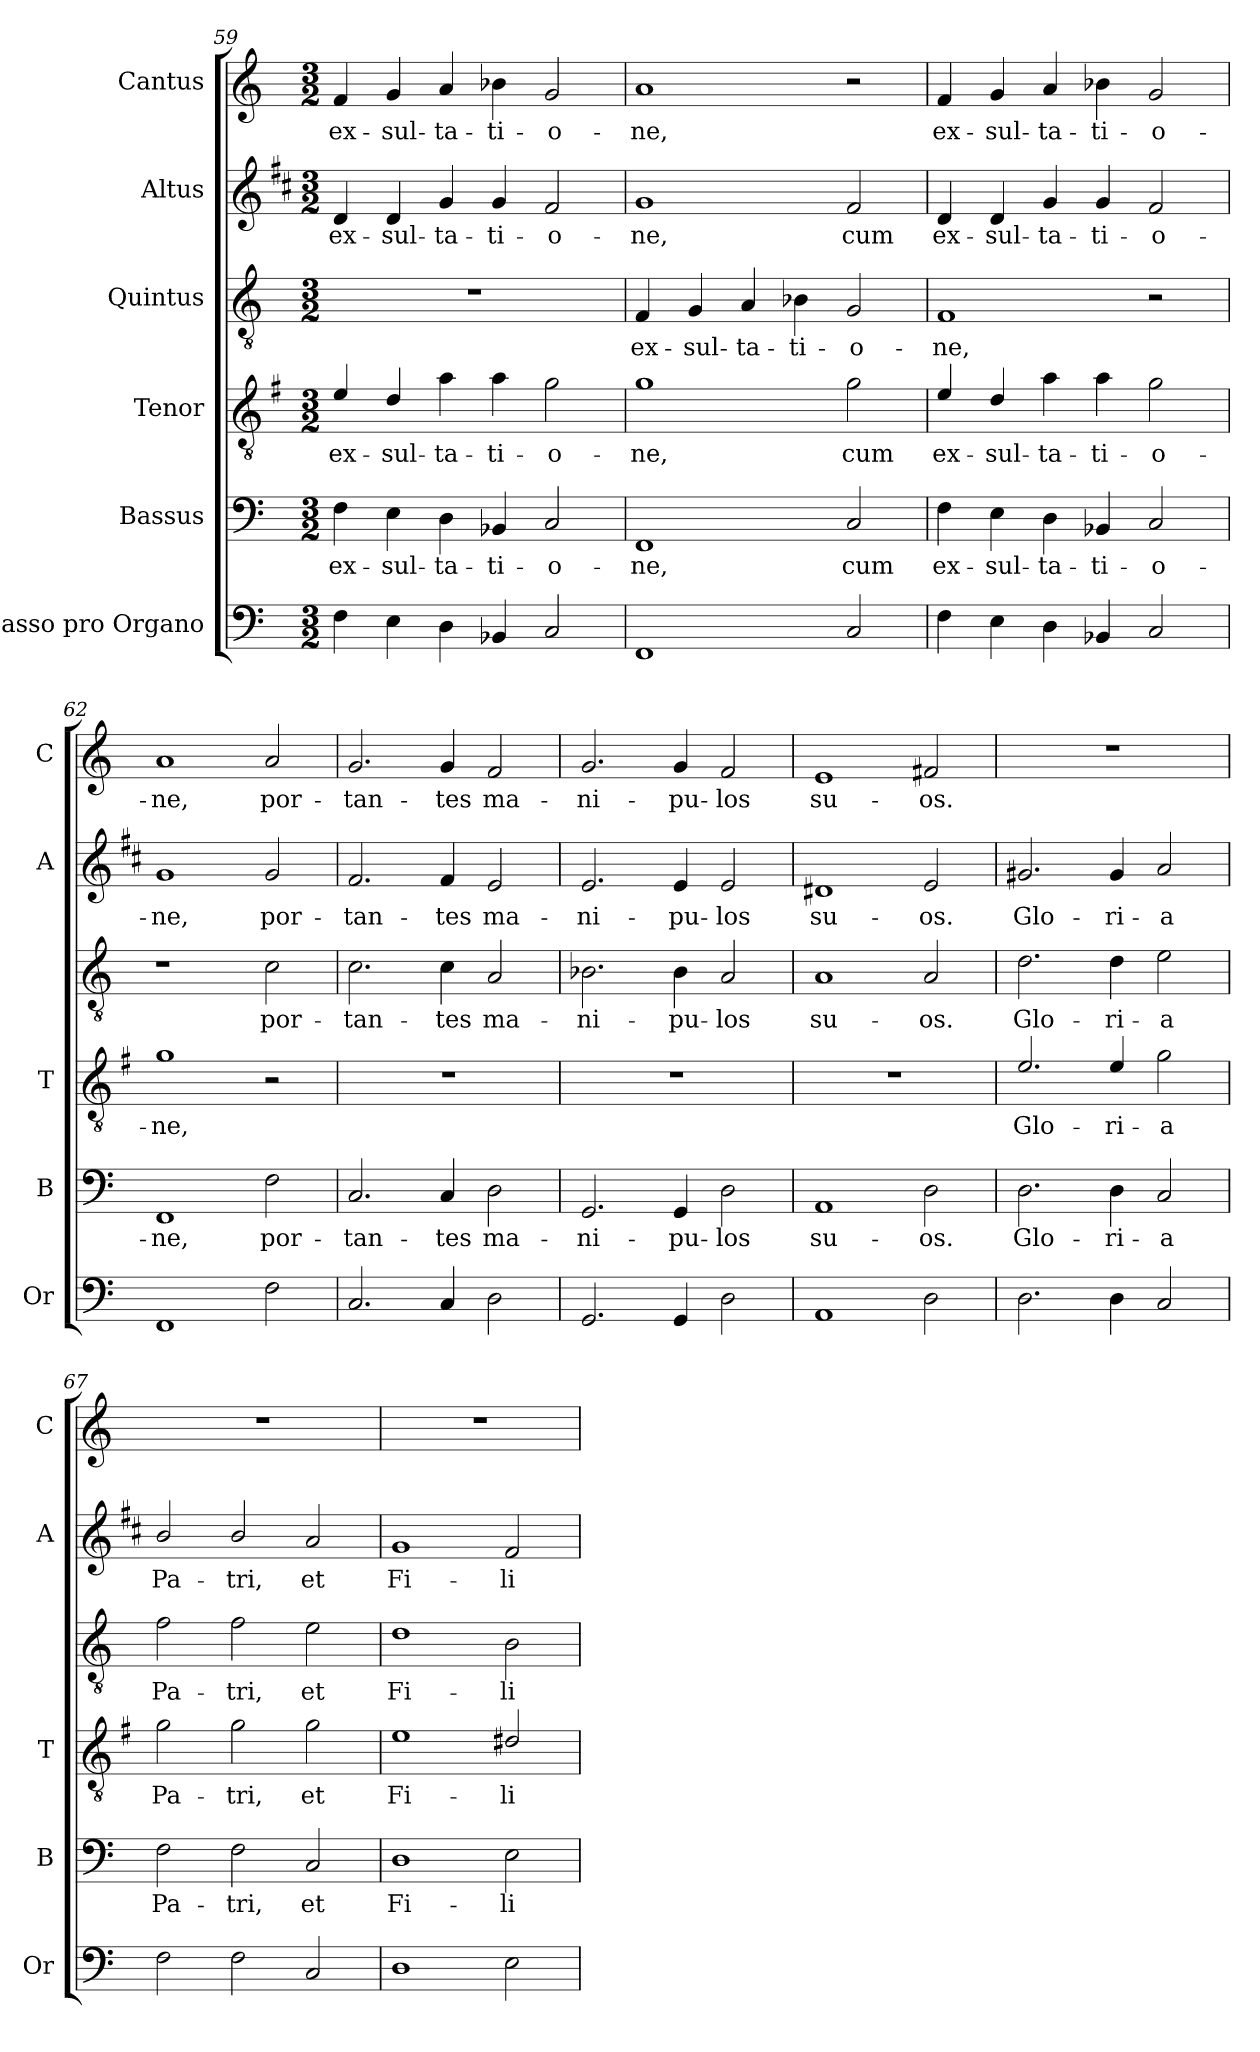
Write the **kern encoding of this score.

**kern	**kern	**text	**kern	**text	**kern	**text	**kern	**text	**kern	**text
*part6	*part5	*part5	*part4	*part4	*part3	*part3	*part2	*part2	*part1	*part1
*staff6	*staff5	*staff5	*staff4	*staff4	*staff3	*staff3	*staff2	*staff2	*staff1	*staff1
*I"Basso pro Organo	*I"Bassus	*	*I"Tenor	*	*I"Quintus	*	*I"Altus	*	*I"Cantus	*
*I'Or	*I'B	*	*I'T	*	*	*	*I'A	*	*I'C	*
*clefF4	*clefF4	*	*clefGv2	*	*clefGv2	*	*clefG2	*	*clefG2	*
*	*	*	*ITrd4c7	*	*	*	*ITrd1c2	*	*	*
*k[]	*k[]	*	*k[]	*	*k[]	*	*k[]	*	*k[]	*
*C:	*C:	*	*C:	*	*C:	*	*C:	*	*C:	*
*M3/2	*M3/2	*	*M3/2	*	*M3/2	*	*M3/2	*	*M3/2	*
=59	=59	=59	=59	=59	=59	=59	=59	=59	=59	=59
!	!	!LO:LY:b	!	!LO:LY:b	!	!	!	!LO:LY:b	!	!LO:LY:b
4F\	4F\	ex-	4A/	ex-	1.r	.	4c/	ex-	4f/	ex-
!	!	!LO:LY:b	!	!LO:LY:b	!	!	!	!LO:LY:b	!	!LO:LY:b
4E\	4E\	-sul-	4G/	-sul-	.	.	4c/	-sul-	4g/	-sul-
!	!	!LO:LY:b	!	!LO:LY:b	!	!	!	!LO:LY:b	!	!LO:LY:b
4D\	4D\	-ta-	4d\	-ta-	.	.	4f/	-ta-	4a/	-ta-
!	!	!LO:LY:b	!	!LO:LY:b	!	!	!	!LO:LY:b	!	!LO:LY:b
4BB-X/	4BB-X/	-ti-	4d\	-ti-	.	.	4f/	-ti-	4b-X\	-ti-
!	!	!LO:LY:b	!	!LO:LY:b	!	!	!	!LO:LY:b	!	!LO:LY:b
2C/	2C/	-o-	2c\	-o-	.	.	2e/	-o-	2g/	-o-
!!LO:LB:g=z
=60	=60	=60	=60	=60	=60	=60	=60	=60	=60	=60
!	!	!LO:LY:b	!	!LO:LY:b	!	!LO:LY:b	!	!LO:LY:b	!	!LO:LY:b
1FF	1FF	-ne,	1c	-ne,	4F/	ex-	1f	-ne,	1a	-ne,
!	!	!	!	!	!	!LO:LY:b	!	!	!	!
.	.	.	.	.	4G/	-sul-	.	.	.	.
!	!	!	!	!	!	!LO:LY:b	!	!	!	!
.	.	.	.	.	4A/	-ta-	.	.	.	.
!	!	!	!	!	!	!LO:LY:b	!	!	!	!
.	.	.	.	.	4B-X\	-ti-	.	.	.	.
!	!	!LO:LY:b	!	!LO:LY:b	!	!LO:LY:b	!	!LO:LY:b	!	!
2C/	2C/	cum	2c\	cum	2G/	-o-	2e/	cum	2r	.
=61	=61	=61	=61	=61	=61	=61	=61	=61	=61	=61
!	!	!LO:LY:b	!	!LO:LY:b	!	!LO:LY:b	!	!LO:LY:b	!	!LO:LY:b
4F\	4F\	ex-	4A/	ex-	1F	-ne,	4c/	ex-	4f/	ex-
!	!	!LO:LY:b	!	!LO:LY:b	!	!	!	!LO:LY:b	!	!LO:LY:b
4E\	4E\	-sul-	4G/	-sul-	.	.	4c/	-sul-	4g/	-sul-
!	!	!LO:LY:b	!	!LO:LY:b	!	!	!	!LO:LY:b	!	!LO:LY:b
4D\	4D\	-ta-	4d\	-ta-	.	.	4f/	-ta-	4a/	-ta-
!	!	!LO:LY:b	!	!LO:LY:b	!	!	!	!LO:LY:b	!	!LO:LY:b
4BB-X/	4BB-X/	-ti-	4d\	-ti-	.	.	4f/	-ti-	4b-X\	-ti-
!	!	!LO:LY:b	!	!LO:LY:b	!	!	!	!LO:LY:b	!	!LO:LY:b
2C/	2C/	-o-	2c\	-o-	2r	.	2e/	-o-	2g/	-o-
=62	=62	=62	=62	=62	=62	=62	=62	=62	=62	=62
!	!	!LO:LY:b	!	!LO:LY:b	!	!	!	!LO:LY:b	!	!LO:LY:b
1FF	1FF	-ne,	1c	-ne,	1r	.	1f	-ne,	1a	-ne,
!	!	!LO:LY:b	!	!	!	!LO:LY:b	!	!LO:LY:b	!	!LO:LY:b
2F\	2F\	por-	2r	.	2c\	por-	2f/	por-	2a/	por-
=63	=63	=63	=63	=63	=63	=63	=63	=63	=63	=63
!	!	!LO:LY:b	!	!	!	!LO:LY:b	!	!LO:LY:b	!	!LO:LY:b
2.C/	2.C/	-tan-	1.r	.	2.c\	-tan-	2.e/	-tan-	2.g/	-tan-
!	!	!LO:LY:b	!	!	!	!LO:LY:b	!	!LO:LY:b	!	!LO:LY:b
4C/	4C/	-tes	.	.	4c\	-tes	4e/	-tes	4g/	-tes
!	!	!LO:LY:b	!	!	!	!LO:LY:b	!	!LO:LY:b	!	!LO:LY:b
2D\	2D\	ma-	.	.	2A/	ma-	2d/	ma-	2f/	ma-
=64	=64	=64	=64	=64	=64	=64	=64	=64	=64	=64
!	!	!LO:LY:b	!	!	!	!LO:LY:b	!	!LO:LY:b	!	!LO:LY:b
2.GG/	2.GG/	-ni-	1.r	.	2.B-X\	-ni-	2.d/	-ni-	2.g/	-ni-
!	!	!LO:LY:b	!	!	!	!LO:LY:b	!	!LO:LY:b	!	!LO:LY:b
4GG/	4GG/	-pu-	.	.	4B-\	-pu-	4d/	-pu-	4g/	-pu-
!	!	!LO:LY:b	!	!	!	!LO:LY:b	!	!LO:LY:b	!	!LO:LY:b
2D\	2D\	-los	.	.	2A/	-los	2d/	-los	2f/	-los
=65	=65	=65	=65	=65	=65	=65	=65	=65	=65	=65
!	!	!LO:LY:b	!	!	!	!LO:LY:b	!	!LO:LY:b	!	!LO:LY:b
1AA	1AA	su-	1.r	.	1A	su-	1c#X	su-	1e	su-
!	!	!LO:LY:b	!	!	!	!LO:LY:b	!	!LO:LY:b	!	!LO:LY:b
2D\	2D\	-os.	.	.	2A/	-os.	2d/	-os.	2f#X/	-os.
!!LO:PB:g=z
=66	=66	=66	=66	=66	=66	=66	=66	=66	=66	=66
!	!	!LO:LY:b	!	!LO:LY:b	!	!LO:LY:b	!	!LO:LY:b	!	!
2.D\	2.D\	Glo-	2.A/	Glo-	2.d\	Glo-	2.f#X/	Glo-	1.r	.
!	!	!LO:LY:b	!	!LO:LY:b	!	!LO:LY:b	!	!LO:LY:b	!	!
4D\	4D\	-ri-	4A/	-ri-	4d\	-ri-	4f#/	-ri-	.	.
!	!	!LO:LY:b	!	!LO:LY:b	!	!LO:LY:b	!	!LO:LY:b	!	!
2C/	2C/	-a	2c\	-a	2e\	-a	2g/	-a	.	.
=67	=67	=67	=67	=67	=67	=67	=67	=67	=67	=67
!	!	!LO:LY:b	!	!LO:LY:b	!	!LO:LY:b	!	!LO:LY:b	!	!
2F\	2F\	Pa-	2c\	Pa-	2f\	Pa-	2a/	Pa-	1.r	.
!	!	!LO:LY:b	!	!LO:LY:b	!	!LO:LY:b	!	!LO:LY:b	!	!
2F\	2F\	-tri,	2c\	-tri,	2f\	-tri,	2a/	-tri,	.	.
!	!	!LO:LY:b	!	!LO:LY:b	!	!LO:LY:b	!	!LO:LY:b	!	!
2C/	2C/	et	2c\	et	2e\	et	2g/	et	.	.
=68	=68	=68	=68	=68	=68	=68	=68	=68	=68	=68
!	!	!LO:LY:b	!	!LO:LY:b	!	!LO:LY:b	!	!LO:LY:b	!	!
1D	1D	Fi-	1A	Fi-	1d	Fi-	1f	Fi-	1.r	.
!	!	!LO:LY:b	!	!LO:LY:b	!	!LO:LY:b	!	!LO:LY:b	!	!
2E\	2E\	-li-	2G#X/	-li-	2B\	-li-	2e/	-li-	.	.
=	=	=	=	=	=	=	=	=	=	=
*-	*-	*-	*-	*-	*-	*-	*-	*-	*-	*-
